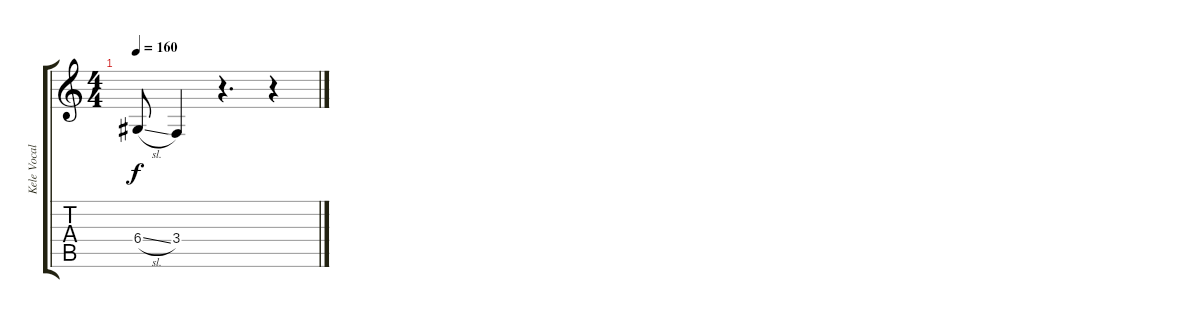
\track ("Kele Vocals #1" "Kele Vocal") {instrument oboe}
\staff {score tabs}
\tuning (E4 B3 G3 D3 A2 E2) {hide}
\ts (4 4)
\tempo 160
\clef g2
\ks c
6.4{sl}.8{dy f} 3.4.4 r.4{d} r.4
